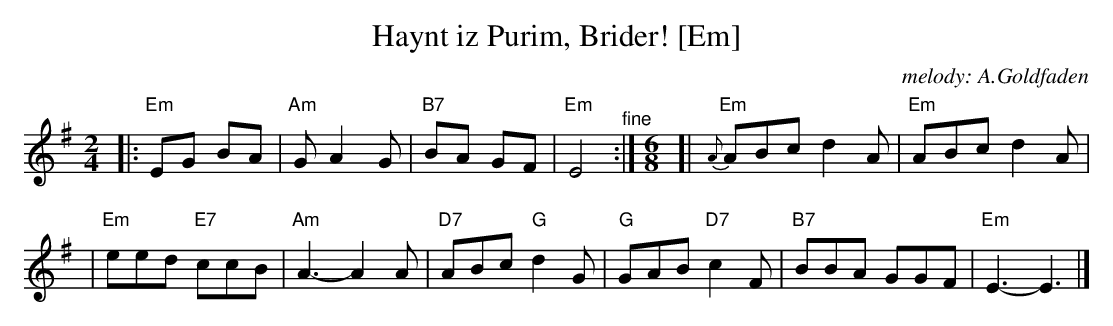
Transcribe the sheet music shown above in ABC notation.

X:1
T: Haynt iz Purim, Brider! [Em]
C:melody: A.Goldfaden
M:2/4
L:1/8
K:Em
|: "Em"EG BA | "Am"G A2 G | "B7"BA GF | "Em"E4 "^fine":|[M:6/8][L:1/8] [| "Em"{A}ABc d2A | "Em"ABc d2A |
| "Em"eed "E7"ccB | "Am"A3- A2A | "D7"ABc "G"d2G | "G"GAB "D7"c2F | "B7"BBA GGF | "Em"E3- E3 |]
